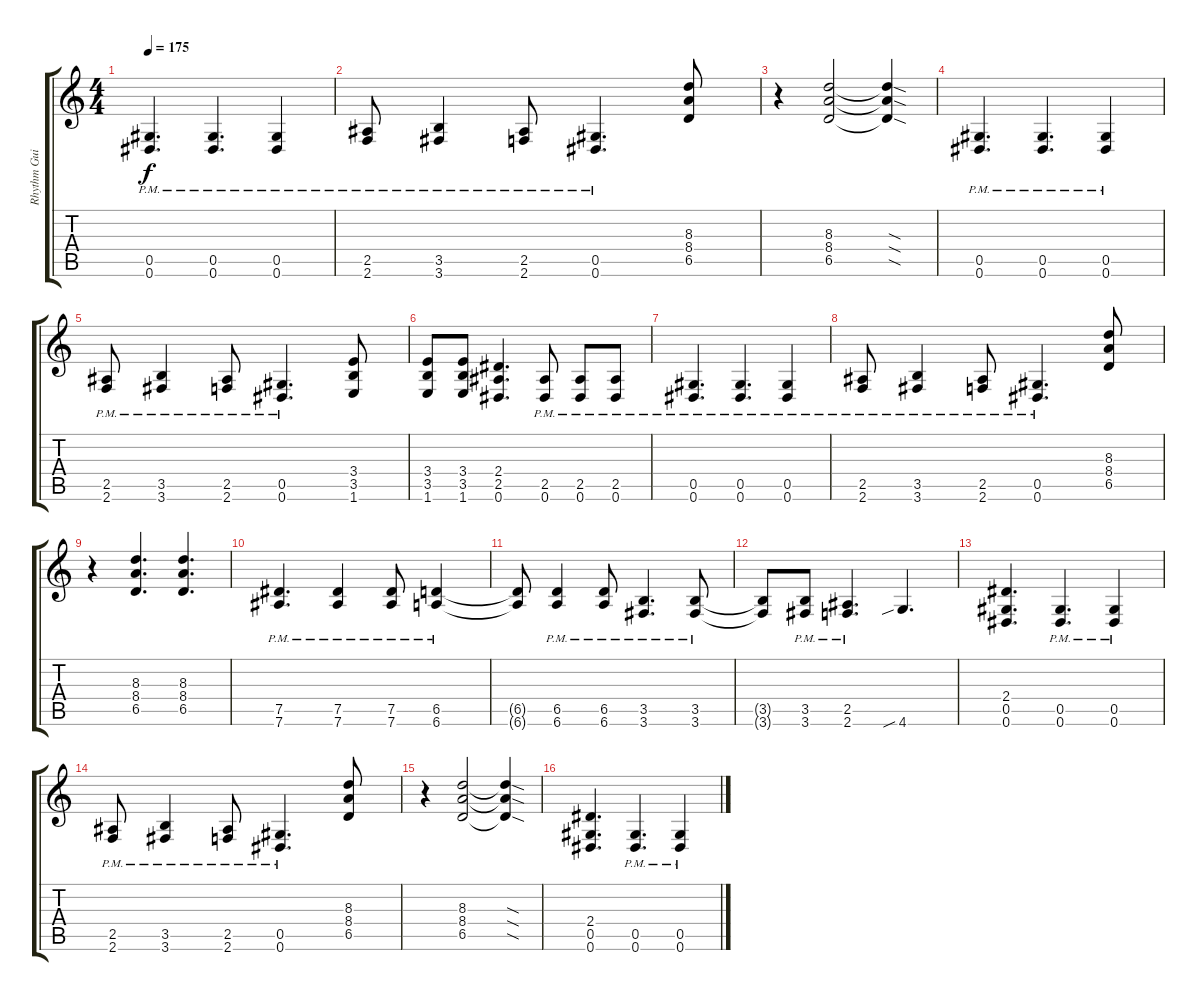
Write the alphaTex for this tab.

\track ("Rhythm Guitar" "Rhythm Gui") {instrument distortionguitar}
\staff {score tabs}
\tuning (Eb4 Bb3 Gb3 Db3 Ab2 Eb2) {hide}
\ts (4 4)
\tempo 175
\clef g2
\ks c
(0.5{pm} 0.6{pm}).4{d dy f} (0.5{pm} 0.6{pm}).4{d} (0.5{pm} 0.6{pm}).4 |
(2.5{pm} 2.6{pm}).8 (3.5{pm} 3.6{pm}).4 (2.5{pm} 2.6{pm}).8 (0.5{pm} 0.6{pm}).4{d} (8.3 8.4 6.5).8 |
r.4 (8.3 8.4 6.5).2 (8.3{sod t} 8.4{sod t} 6.5{sod t}).4 |
(0.5{pm} 0.6{pm}).4{d} (0.5{pm} 0.6{pm}).4{d} (0.5{pm} 0.6{pm}).4 |
(2.5{pm} 2.6{pm}).8 (3.5{pm} 3.6{pm}).4 (2.5{pm} 2.6{pm}).8 (0.5{pm} 0.6{pm}).4{d} (3.4 3.5 1.6).8 |
(3.4 3.5 1.6).8 (3.4 3.5 1.6).8 (2.4 2.5 0.6).4{d} (2.5{pm} 0.6{pm}).8 (2.5{pm} 0.6{pm}).8 (2.5{pm} 0.6{pm}).8 |
(0.5{pm} 0.6{pm}).4{d} (0.5{pm} 0.6{pm}).4{d} (0.5{pm} 0.6{pm}).4 |
(2.5{pm} 2.6{pm}).8 (3.5{pm} 3.6{pm}).4 (2.5{pm} 2.6{pm}).8 (0.5{pm} 0.6{pm}).4{d} (8.3 8.4 6.5).8 |
r.4 (8.3 8.4 6.5).4{d} (8.3 8.4 6.5).4{d} |
(7.5{pm} 7.6{pm}).4{d} (7.5{pm} 7.6{pm}).4 (7.5{pm} 7.6{pm}).8 (6.5{pm} 6.6{pm}).4 |
(6.5{t} 6.6{t}).8 (6.5{pm} 6.6{pm}).4 (6.5{pm} 6.6{pm}).8 (3.5{pm} 3.6{pm}).4{d} (3.5{pm} 3.6{pm}).8 |
(3.5{t} 3.6{t}).8 (3.5{pm} 3.6{pm}).8 (2.5{pm} 2.6{pm}).4{d} 4.6{sib}.4{d} |
(2.4 0.5 0.6).4{d} (0.5{pm} 0.6{pm}).4{d} (0.5{pm} 0.6{pm}).4 |
(2.5{pm} 2.6{pm}).8 (3.5{pm} 3.6{pm}).4 (2.5{pm} 2.6{pm}).8 (0.5{pm} 0.6{pm}).4{d} (8.3 8.4 6.5).8 |
r.4 (8.3 8.4 6.5).2 (8.3{sod t} 8.4{sod t} 6.5{sod t}).4 |
(2.4 0.5 0.6).4{d} (0.5{pm} 0.6{pm}).4{d} (0.5{pm} 0.6{pm}).4
